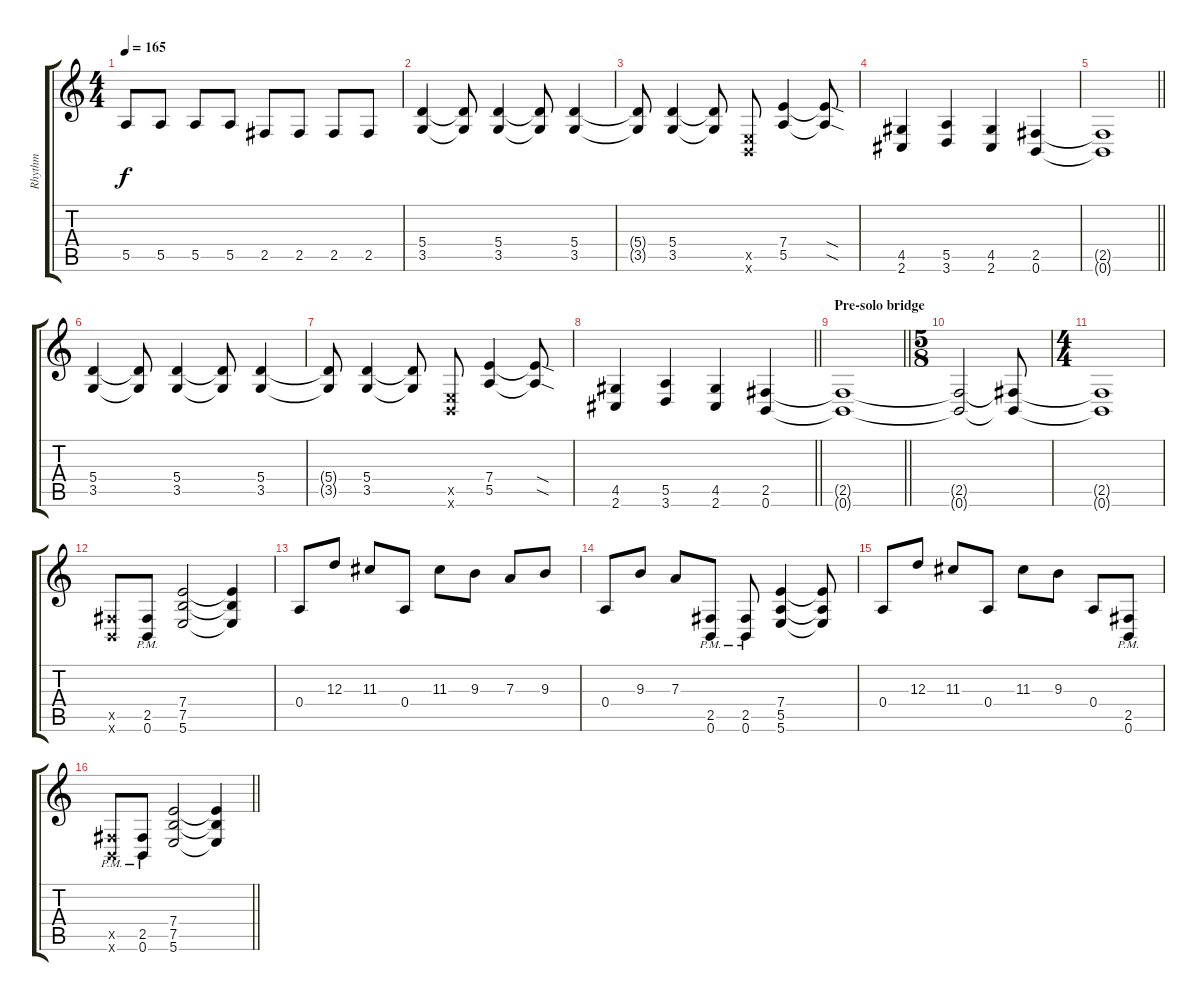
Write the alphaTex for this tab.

\track ("Rhythm" "Rhythm") {instrument distortionguitar}
\staff {score tabs}
\tuning (B3 Gb3 D3 A2 E2 B1) {hide}
\ts (4 4)
\tempo 165
\clef g2
\ks c
5.5.8{dy f} 5.5.8 5.5.8 5.5.8 2.5.8 2.5.8 2.5.8 2.5.8 |
(5.4 3.5).4 (5.4{t} 3.5{t}).8 (5.4 3.5).4 (5.4{t} 3.5{t}).8 (5.4 3.5).4 |
(5.4{t} 3.5{t}).8 (5.4 3.5).4 (5.4{t} 3.5{t}).8 (0.5{x} 0.6{x}).8 (7.4 5.5).4 (7.4{sod t} 5.5{sod t}).8 |
(4.5 2.6).4 (5.5 3.6).4 (4.5 2.6).4 (2.5 0.6).4 |
\barLineRight lightlight
(2.5{t} 0.6{t}).1 |
(5.4 3.5).4 (5.4{t} 3.5{t}).8 (5.4 3.5).4 (5.4{t} 3.5{t}).8 (5.4 3.5).4 |
(5.4{t} 3.5{t}).8 (5.4 3.5).4 (5.4{t} 3.5{t}).8 (0.5{x} 0.6{x}).8 (7.4 5.5).4 (7.4{sod t} 5.5{sod t}).8 |
\barLineRight lightlight
(4.5 2.6).4 (5.5 3.6).4 (4.5 2.6).4 (2.5 0.6).4 |
\section ("" "Pre-solo bridge")
\barLineRight lightlight
(2.5{t} 0.6{t}).1{volume 0} |
\ts (5 8)
(2.5{t} 0.6{t}).2 (2.5{t} 0.6{t}).8 |
\ts (4 4)
(2.5{t} 0.6{t}).1 |
(2.5{x} 0.6{x}).8{volume 16 instrument distortionguitar} (2.5{pm} 0.6{pm}).8 (7.4 7.5 5.6).2 (7.4{t} 7.5{t} 5.6{t}).4 |
0.4.8 12.3.8 11.3.8 0.4.8 11.3.8 9.3.8 7.3.8 9.3.8 |
0.4.8 9.3.8 7.3.8 (2.5{pm} 0.6{pm}).8 (2.5{pm} 0.6{pm}).8 (7.4 5.5 5.6).4 (7.4{t} 5.5{t} 5.6{t}).8 |
0.4.8 12.3.8 11.3.8 0.4.8 11.3.8 9.3.8 0.4.8 (2.5{pm} 0.6{pm}).8 |
\barLineRight lightlight
(2.5{pm x} 0.6{pm x}).8 (2.5{pm} 0.6{pm}).8 (7.4 7.5 5.6).2 (7.4{t} 7.5{t} 5.6{t}).4
